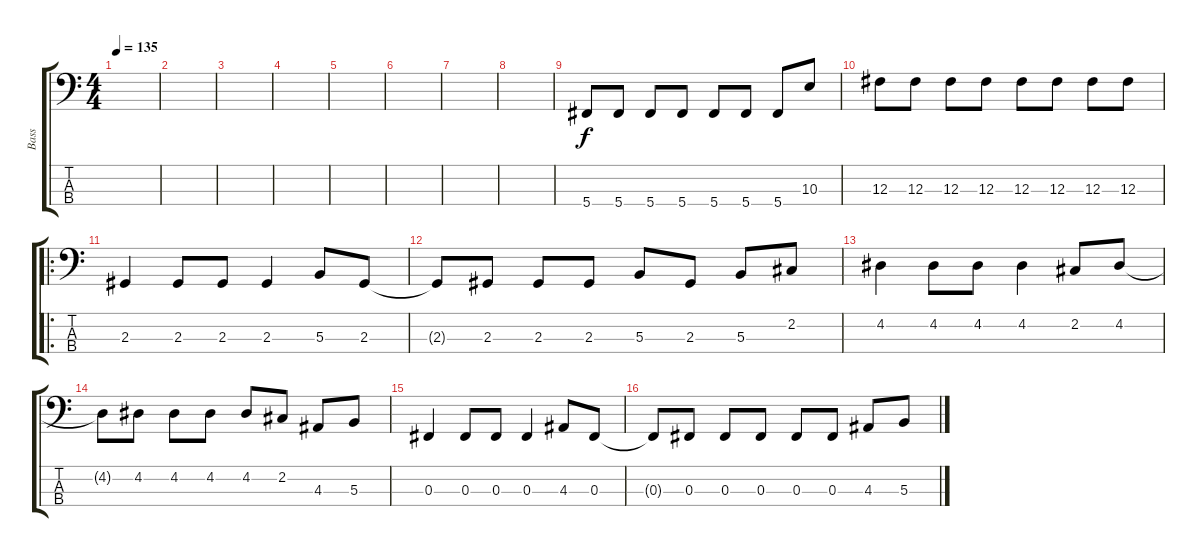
\track ("Bass" "Bass") {instrument electricbassfinger}
\staff {score tabs}
\tuning (E2 B1 Gb1 Db1) {hide}
\ts (4 4)
\tempo 135
\clef f4
\ks c
|
|
|
|
|
|
|
|
5.4.8 5.4.8 5.4.8 5.4.8 5.4.8 5.4.8 5.4.8 10.3.8 |
12.3.8 12.3.8 12.3.8 12.3.8 12.3.8 12.3.8 12.3.8 12.3.8 |
\ro
2.3.4 2.3.8 2.3.8 2.3.4 5.3.8 2.3.8 |
2.3{t}.8 2.3.8 2.3.8 2.3.8 5.3.8 2.3.8 5.3.8 2.2.8 |
4.2.4 4.2.8 4.2.8 4.2.4 2.2.8 4.2.8 |
4.2{t}.8 4.2.8 4.2.8 4.2.8 4.2.8 2.2.8 4.3.8 5.3.8 |
0.3.4 0.3.8 0.3.8 0.3.4 4.3.8 0.3.8 |
0.3{t}.8 0.3.8 0.3.8 0.3.8 0.3.8 0.3.8 4.3.8 5.3.8
